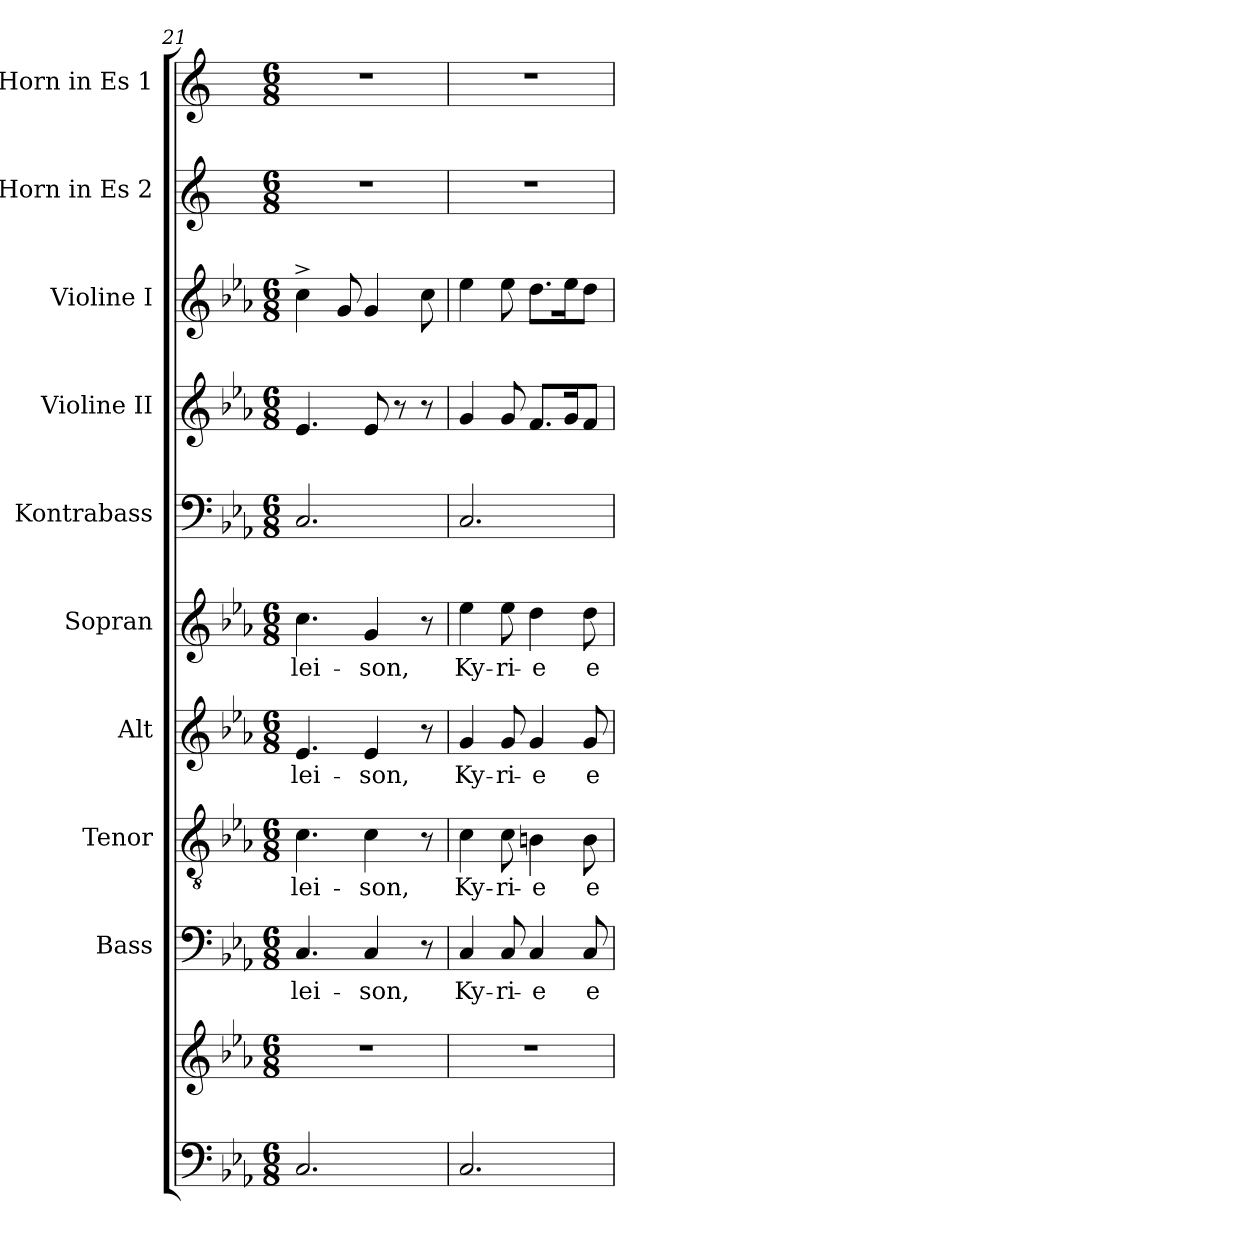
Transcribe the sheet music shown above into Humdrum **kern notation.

**kern	**kern	**kern	**text	**kern	**text	**kern	**text	**kern	**text	**kern	**kern	**kern	**kern	**kern
*part10	*part10	*part9	*part9	*part8	*part8	*part7	*part7	*part6	*part6	*part5	*part4	*part3	*part2	*part1
*staff11	*staff10	*staff9	*staff9	*staff8	*staff8	*staff7	*staff7	*staff6	*staff6	*staff5	*staff4	*staff3	*staff2	*staff1
*	*	*I"Bass	*	*I"Tenor	*	*I"Alt	*	*I"Sopran	*	*I"Kontrabass	*I"Violine II	*I"Violine I	*I"Horn in Es 2	*I"Horn in Es 1
*	*	*I'B.	*	*I'T.	*	*I'A.	*	*I'S.	*	*I'Kb.	*I'Vl. II	*I'Vl. I	*I'Hr. Es 2	*I'Hr. Es 1
!!LO:PB:g=z
*clefF4	*clefG2	*clefF4	*	*clefGv2	*	*clefG2	*	*clefG2	*	*clefF4	*clefG2	*clefG2	*clefG2	*clefG2
*	*	*	*	*	*	*	*	*	*	*ITrd7c12	*	*	*ITrd5c9	*ITrd5c9
*k[b-e-a-]	*k[b-e-a-]	*k[b-e-a-]	*	*k[b-e-a-]	*	*k[b-e-a-]	*	*k[b-e-a-]	*	*k[b-e-a-]	*k[b-e-a-]	*k[b-e-a-]	*k[b-e-a-]	*k[b-e-a-]
*E-:	*E-:	*E-:	*	*E-:	*	*E-:	*	*E-:	*	*E-:	*E-:	*E-:	*E-:	*E-:
*M6/8	*M6/8	*M6/8	*	*M6/8	*	*M6/8	*	*M6/8	*	*M6/8	*M6/8	*M6/8	*M6/8	*M6/8
=21	=21	=21	=21	=21	=21	=21	=21	=21	=21	=21	=21	=21	=21	=21
!	!	!	!LO:LY:b	!	!LO:LY:b	!	!LO:LY:b	!	!LO:LY:b	!	!	!	!	!
2.C/	2.r	4.C/	-lei-	4.c\	-lei-	4.e-/	-lei-	4.cc\	-lei-	2.CC/	4.e-/	4cc^>\	2.r	2.r
.	.	.	.	.	.	.	.	.	.	.	.	8g/	.	.
!	!	!	!LO:LY:b	!	!LO:LY:b	!	!LO:LY:b	!	!LO:LY:b	!	!	!	!	!
.	.	4C/	-son,	4c\	-son,	4e-/	-son,	4g/	-son,	.	8e-/	4g/	.	.
.	.	.	.	.	.	.	.	.	.	.	8r	.	.	.
.	.	8r	.	8r	.	8r	.	8r	.	.	8r	8cc\	.	.
=22	=22	=22	=22	=22	=22	=22	=22	=22	=22	=22	=22	=22	=22	=22
!	!	!	!LO:LY:b	!	!LO:LY:b	!	!LO:LY:b	!	!LO:LY:b	!	!	!	!	!
2.C/	2.r	4C/	Ky-	4c\	Ky-	4g/	Ky-	4ee-\	Ky-	2.CC/	4g/	4ee-\	2.r	2.r
!	!	!	!LO:LY:b	!	!LO:LY:b	!	!LO:LY:b	!	!LO:LY:b	!	!	!	!	!
.	.	8C/	-ri-	8c\	-ri-	8g/	-ri-	8ee-\	-ri-	.	8g/	8ee-\	.	.
!	!	!	!LO:LY:b	!	!LO:LY:b	!	!LO:LY:b	!	!LO:LY:b	!	!	!	!	!
.	.	4C/	-e	4Bn\	-e	4g/	-e	4dd\	-e	.	8.f/L	8.dd\L	.	.
.	.	.	.	.	.	.	.	.	.	.	16g/k	16ee-\k	.	.
!	!	!	!LO:LY:b	!	!LO:LY:b	!	!LO:LY:b	!	!LO:LY:b	!	!	!	!	!
.	.	8C/	e-	8B\	e-	8g/	e-	8dd\	e-	.	8f/J	8dd\J	.	.
=	=	=	=	=	=	=	=	=	=	=	=	=	=	=
*-	*-	*-	*-	*-	*-	*-	*-	*-	*-	*-	*-	*-	*-	*-
